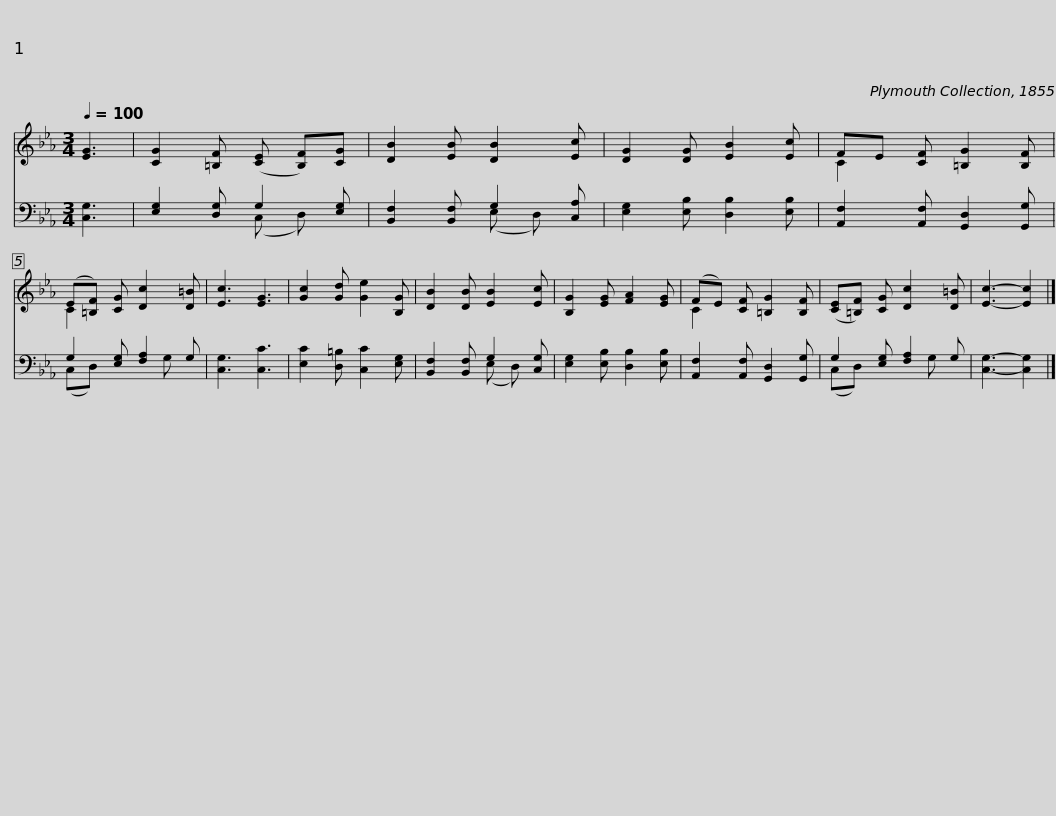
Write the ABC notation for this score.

X:1
%%score ( 1 2 ) ( 3 4 )
L:1/8
Q:1/4=100
M:3/4
I:linebreak $
K:Eb
V:1 treble
V:2 treble
V:3 bass
V:4 bass
V:1
 [EG]3 | [CG]2 [=B,F] ([CE] [B,F])[CG] | [DB]2 [EB] [DB]2 [Ec] | [DG]2 [DG] [EB]2 [Ec] | FE [CF] [=B,G]2 [B,F] | %5
 (E[=B,F]) [CG] [Dc]2 [D=B] | [Ec]3 [EG]3 |$ [Gc]2 [Gd] [Ge]2 [B,G] | [DB]2 [DB] [EB]2 [Ec] | [B,G]2 [EG] [FA]2 [EG] | %10
 (FE) [CF] [=B,G]2 [B,F] | ([CE][=B,F]) [CG] [Dc]2 [D=B] | [Ec]3- [Ec]2 |] %13
V:2
 x3 | x6 | x6 | x6 | C2 x4 | %5
 C2 x4 | x6 |$ x6 | x6 | x6 | %10
 C2 x4 | x6 | x5 |] %13
V:3
 [C,G,]3 | [E,G,]2 [D,G,] G,2 [E,G,] | [B,,F,]2 [B,,F,] G,2 [C,A,] | [E,G,]2 [E,B,] [D,B,]2 [E,B,] | [A,,F,]2 [A,,F,] [G,,D,]2 [G,,G,] | %5
 G,2 [E,G,] [F,A,]2 G, | [C,G,]3 [C,C]3 |$ [E,C]2 [D,=B,] [C,C]2 [E,G,] | [B,,F,]2 [B,,F,] G,2 [C,G,] | [E,G,]2 [E,B,] [D,B,]2 [E,B,] | %10
 [A,,F,]2 [A,,F,] [G,,D,]2 [G,,G,] | G,2 [E,G,] [F,A,]2 G, | [C,G,]3- [C,G,]2 |] %13
V:4
 x3 | x3 (C, D,) x | x3 (E, D,) x | x6 | x6 | %5
 (C,D,) x2 G, x | x6 |$ x6 | x3 (E, D,) x | x6 | %10
 x6 | (C,D,) x2 G, x | x5 |] %13
